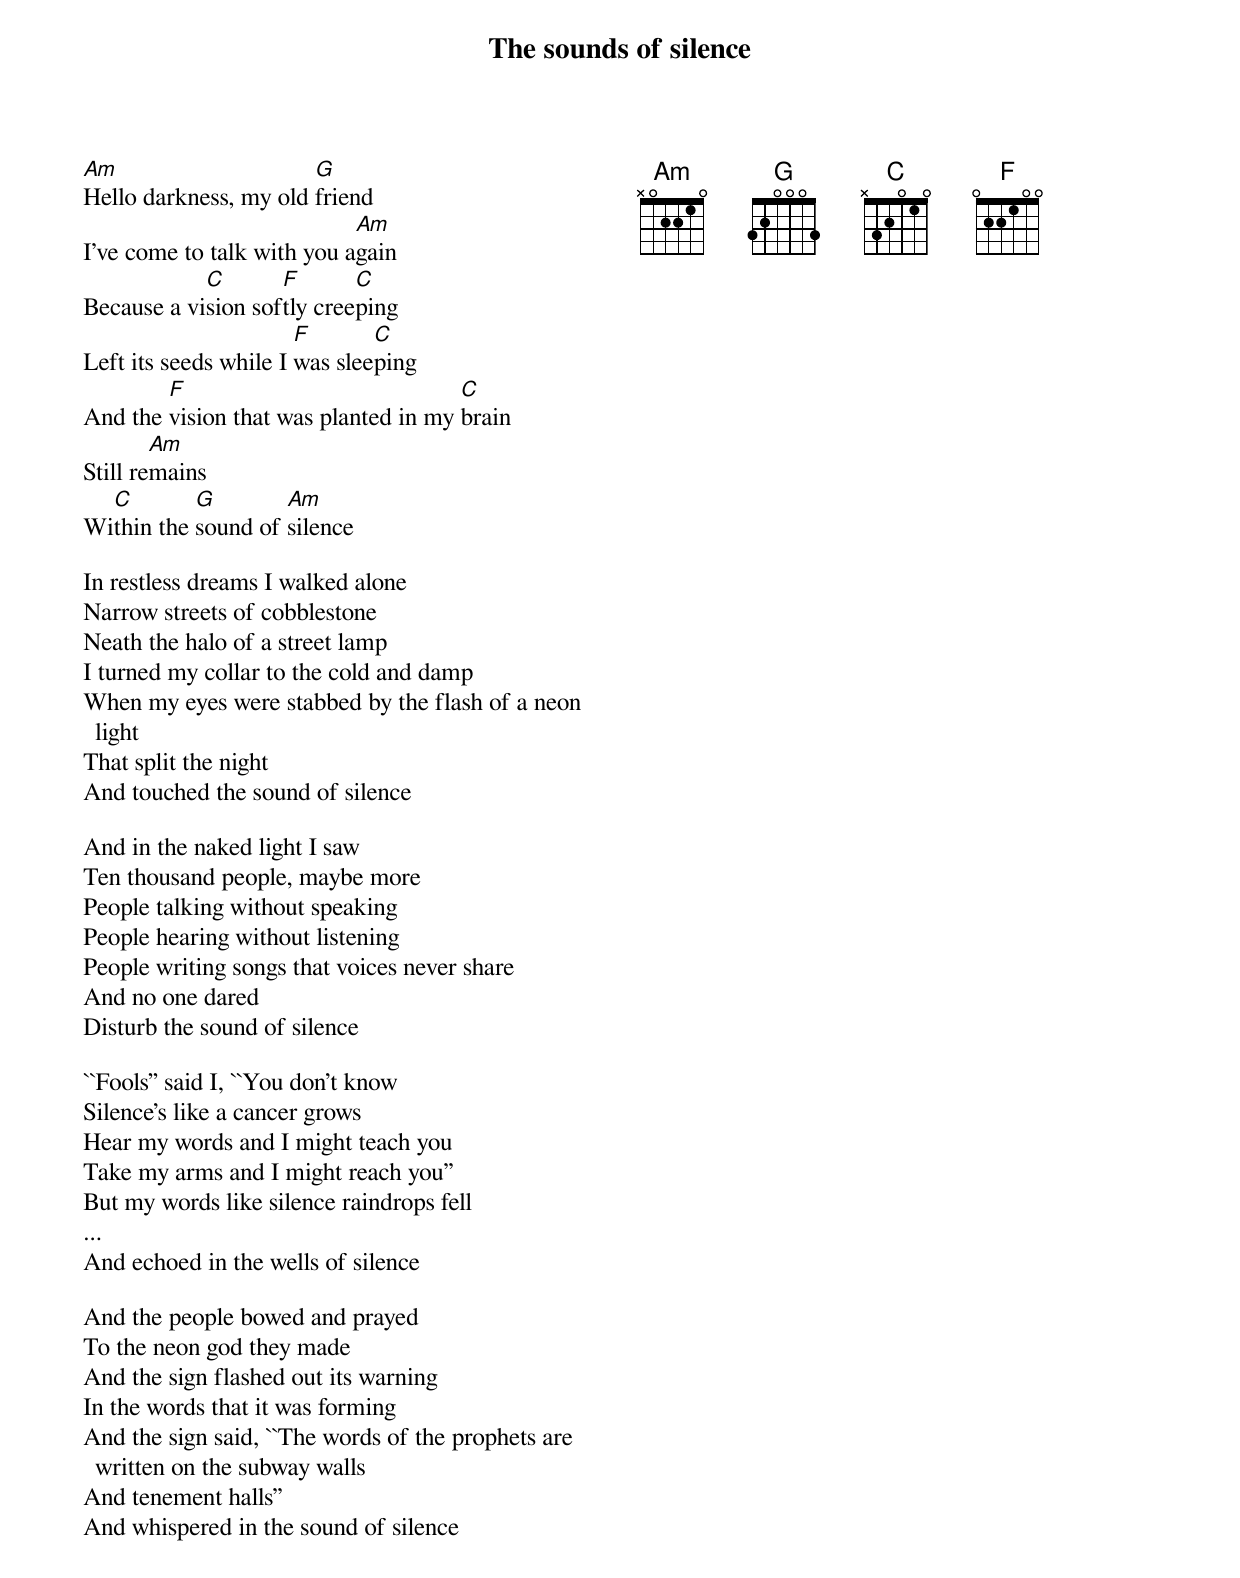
{title: The sounds of silence}
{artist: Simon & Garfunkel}
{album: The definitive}
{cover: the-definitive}
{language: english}
{columns: 2}
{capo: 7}
{define: Am frets X 0 2 2 1 0}
{define: G frets 3 2 0 0 0 3}
{define: F base-fret 1 frets 0 2 2 1 0 0}
{define: C frets X 3 2 0 1 0}

[Am]Hello darkness, my old [G]friend
I've come to talk with you a[Am]gain
Because a vi[C]sion sof[F]tly cree[C]ping
Left its seeds while I [F]was slee[C]ping
And the [F]vision that was planted in my [C]brain
Still re[Am]mains
Wi[C]thin the [G]sound of [Am]silence

In restless dreams I walked alone
Narrow streets of cobblestone
Neath the halo of a street lamp
I turned my collar to the cold and damp
When my eyes were stabbed by the flash of a neon light
That split the night
And touched the sound of silence

And in the naked light I saw
Ten thousand people, maybe more
People talking without speaking
People hearing without listening
People writing songs that voices never share
And no one dared
Disturb the sound of silence

``Fools'' said I, ``You don't know
Silence's like a cancer grows
Hear my words and I might teach you
Take my arms and I might reach you''
But my words like silence raindrops fell
...
And echoed in the wells of silence

And the people bowed and prayed
To the neon god they made
And the sign flashed out its warning
In the words that it was forming
And the sign said, ``The words of the prophets are written on the subway walls
And tenement halls''
And whispered in the sound of silence
